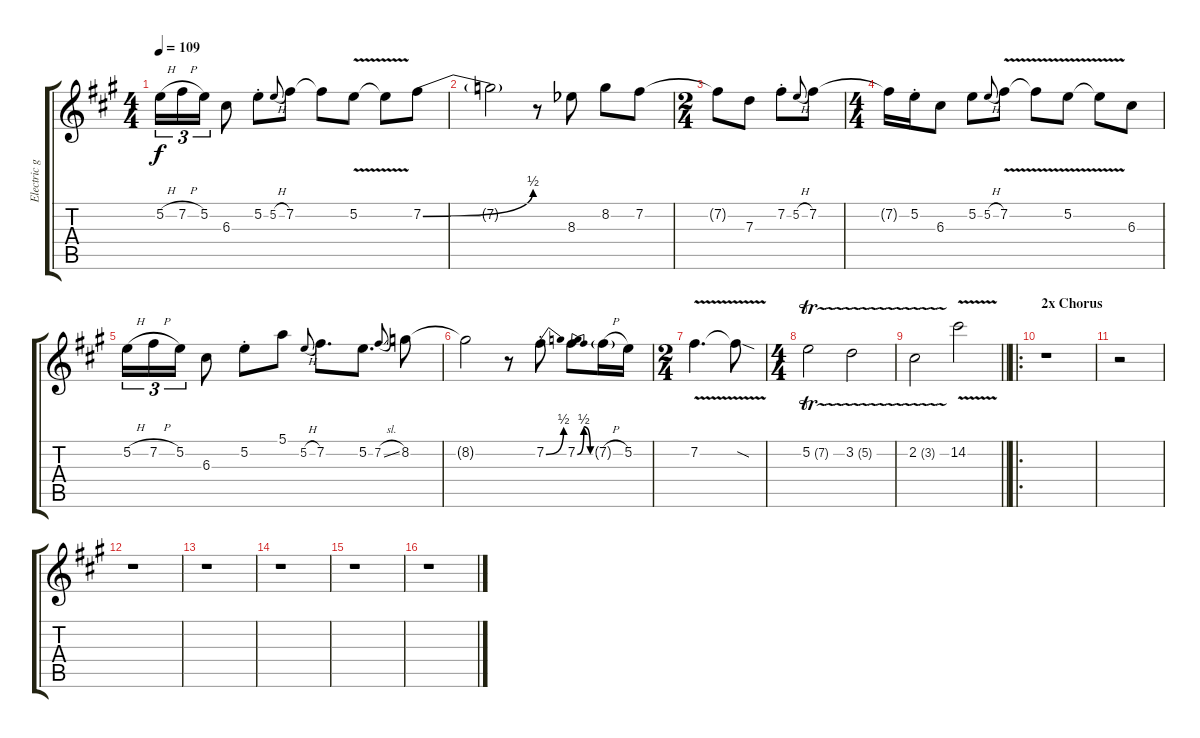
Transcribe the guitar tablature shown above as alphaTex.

\track ("Electric guitar: Solo (upper)" "Electric g") {instrument overdrivenguitar}
\staff {score tabs}
\tuning (E4 B3 G3 D3 A2 E2) {hide}
\ts (4 4)
\tempo 109
\clef g2
\ks a
5.2{h}.16{tu (3 2) dy f} 7.2{h}.16{tu (3 2)} 5.2.16{tu (3 2)} 6.3.8 5.2{st}.8 5.2{h}.8{gr onbeat} 7.2.8 7.2{t}.8 5.2{v}.8 5.2{t}.8 7.2{be (bend 0 0 60 2)}.8 |
7.2{t}.2 r.8 8.3{acc b}.8 8.2.8 7.2.8 |
\ts (2 4)
7.2{t}.8 7.3.8 7.2{st}.8 5.2{h}.8{gr onbeat} 7.2.8 |
\ts (4 4)
7.2{t}.16 5.2{st}.16 6.3.8 5.2.8 5.2{h}.8{gr onbeat} 7.2{v}.8 7.2{t}.8 5.2{v}.8 5.2{t}.8 6.3.8 |
5.2{h}.16{tu (3 2)} 7.2{h}.16{tu (3 2)} 5.2.16{tu (3 2)} 6.3.8 5.2{st}.8 5.1.8 5.2{h}.8{gr onbeat} 7.2.8{d} 5.2.8{d} 7.2{sl}.8{gr onbeat} 8.2.8 |
8.2{t}.2 r.8 7.2{be (bend 0 0 60 2) st}.8 7.2{be (bendrelease 0 0 23 2 57 2 60 0)}.8 7.2{h g}.16 5.2.16 |
\ts (2 4)
7.2{v}.4{d} 7.2{sod t}.8 |
\ts (4 4)
5.2{tr (7 32)}.2 3.2{tr (5 32)}.2 |
\barLineRight lightlight
2.2{tr (3 32)}.2 14.2{v}.2 |
\ro
\section ("" "2x Chorus")
r.1 |
r.2 |
r.1 |
r.1 |
r.1 |
r.1 |
r.1
